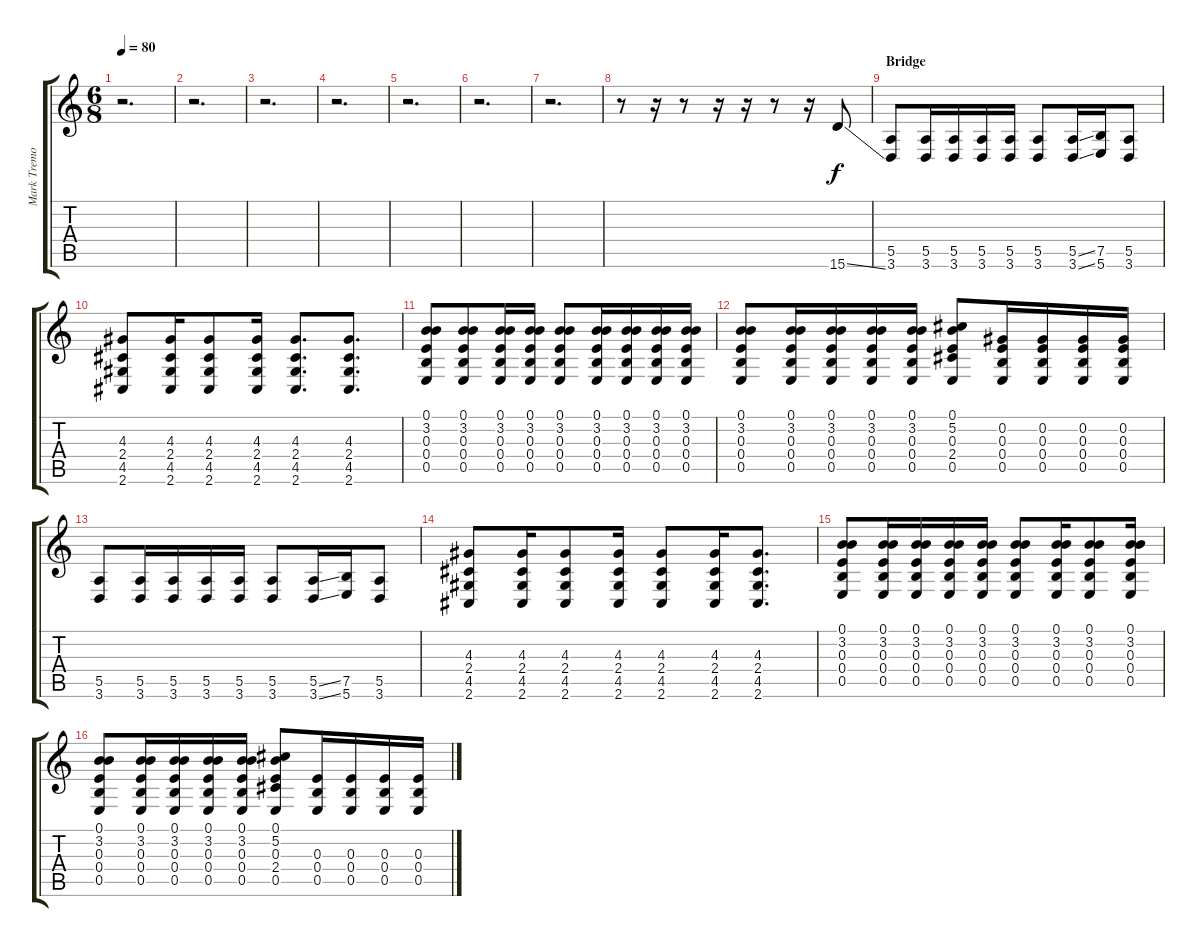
\track ("Mark Tremonti 2nd" "Mark Tremo") {instrument distortionguitar}
\staff {score tabs}
\tuning (B3 Ab3 E3 B2 E2 B1) {hide}
\ts (6 8)
\tempo 80
\clef g2
\ks c
r.2{d dy f} |
r.2{d} |
r.2{d} |
r.2{d} |
r.2{d} |
r.2{d} |
r.2{d} |
r.8 r.16 r.8 r.16 r.16 r.8 r.16 15.6{ss}.8 |
\section ("" "Bridge")
(5.5 3.6).8 (5.5 3.6).16 (5.5 3.6).16 (5.5 3.6).16 (5.5 3.6).16 (5.5 3.6).8 (5.5{ss} 3.6{ss}).16 (7.5 5.6).16 (5.5 3.6).8 |
(4.3 2.4 4.5 2.6).8 (4.3 2.4 4.5 2.6).16 (4.3 2.4 4.5 2.6).8 (4.3 2.4 4.5 2.6).16 (4.3 2.4 4.5 2.6).8{d} (4.3 2.4 4.5 2.6).8{d} |
(0.1 3.2 0.3 0.4 0.5).8 (0.1 3.2 0.3 0.4 0.5).8 (0.1 3.2 0.3 0.4 0.5).16 (0.1 3.2 0.3 0.4 0.5).16 (0.1 3.2 0.3 0.4 0.5).8 (0.1 3.2 0.3 0.4 0.5).16 (0.1 3.2 0.3 0.4 0.5).16 (0.1 3.2 0.3 0.4 0.5).16 (0.1 3.2 0.3 0.4 0.5).16 |
(0.1 3.2 0.3 0.4 0.5).8 (0.1 3.2 0.3 0.4 0.5).16 (0.1 3.2 0.3 0.4 0.5).16 (0.1 3.2 0.3 0.4 0.5).16 (0.1 3.2 0.3 0.4 0.5).16 (0.1 5.2 0.3 2.4 0.5).8 (0.2 0.3 0.4 0.5).16 (0.2 0.3 0.4 0.5).16 (0.2 0.3 0.4 0.5).16 (0.2 0.3 0.4 0.5).16 |
(5.5 3.6).8 (5.5 3.6).16 (5.5 3.6).16 (5.5 3.6).16 (5.5 3.6).16 (5.5 3.6).8 (5.5{ss} 3.6{ss}).16 (7.5 5.6).16 (5.5 3.6).8 |
(4.3 2.4 4.5 2.6).8 (4.3 2.4 4.5 2.6).16 (4.3 2.4 4.5 2.6).8 (4.3 2.4 4.5 2.6).16 (4.3 2.4 4.5 2.6).8 (4.3 2.4 4.5 2.6).16 (4.3 2.4 4.5 2.6).8{d} |
(0.1 3.2 0.3 0.4 0.5).8 (0.1 3.2 0.3 0.4 0.5).16 (0.1 3.2 0.3 0.4 0.5).16 (0.1 3.2 0.3 0.4 0.5).16 (0.1 3.2 0.3 0.4 0.5).16 (0.1 3.2 0.3 0.4 0.5).8 (0.1 3.2 0.3 0.4 0.5).16 (0.1 3.2 0.3 0.4 0.5).8 (0.1 3.2 0.3 0.4 0.5).16 |
(0.1 3.2 0.3 0.4 0.5).8 (0.1 3.2 0.3 0.4 0.5).16 (0.1 3.2 0.3 0.4 0.5).16 (0.1 3.2 0.3 0.4 0.5).16 (0.1 3.2 0.3 0.4 0.5).16 (0.1 5.2 0.3 2.4 0.5).8 (0.3 0.4 0.5).16 (0.3 0.4 0.5).16 (0.3 0.4 0.5).16 (0.3 0.4 0.5).16
